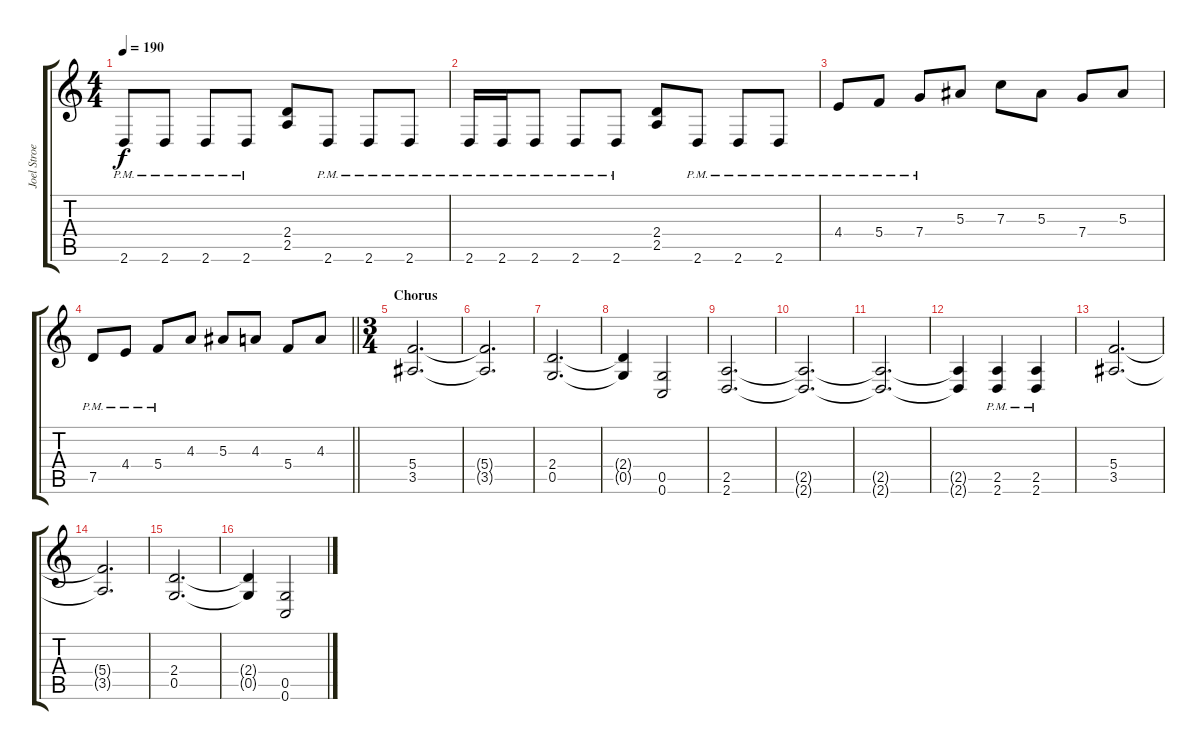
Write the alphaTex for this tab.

\track ("Joel Stroetzel" "Joel Stroe") {instrument overdrivenguitar}
\staff {score tabs}
\tuning (D4 A3 F3 C3 G2 C2) {hide}
\ts (4 4)
\tempo 190
\clef g2
\ks c
2.6{pm}.8{dy f} 2.6{pm}.8 2.6{pm}.8 2.6{pm}.8 (2.4 2.5).8 2.6{pm}.8 2.6{pm}.8 2.6{pm}.8 |
2.6{pm}.16 2.6{pm}.16 2.6{pm}.8 2.6{pm}.8 2.6{pm}.8 (2.4 2.5).8 2.6{pm}.8 2.6{pm}.8 2.6{pm}.8 |
4.4{pm}.8 5.4{pm}.8 7.4{pm}.8 5.3.8 7.3.8 5.3.8 7.4.8 5.3.8 |
\barLineRight lightlight
7.5{pm}.8 4.4{pm}.8 5.4{pm}.8 4.3.8 5.3.8 4.3.8 5.4.8 4.3.8 |
\ts (3 4)
\section ("" "Chorus")
(5.4 3.5).2{d} |
(5.4{t} 3.5{t}).2{d} |
(2.4 0.5).2{d} |
(2.4{t} 0.5{t}).4 (0.5 0.6).2 |
(2.5 2.6).2{d} |
(2.5{t} 2.6{t}).2{d} |
(2.5{t} 2.6{t}).2{d} |
(2.5{t} 2.6{t}).4 (2.5{pm} 2.6{pm}).4 (2.5{pm} 2.6{pm}).4 |
(5.4 3.5).2{d} |
(5.4{t} 3.5{t}).2{d} |
(2.4 0.5).2{d} |
(2.4{t} 0.5{t}).4 (0.5 0.6).2
